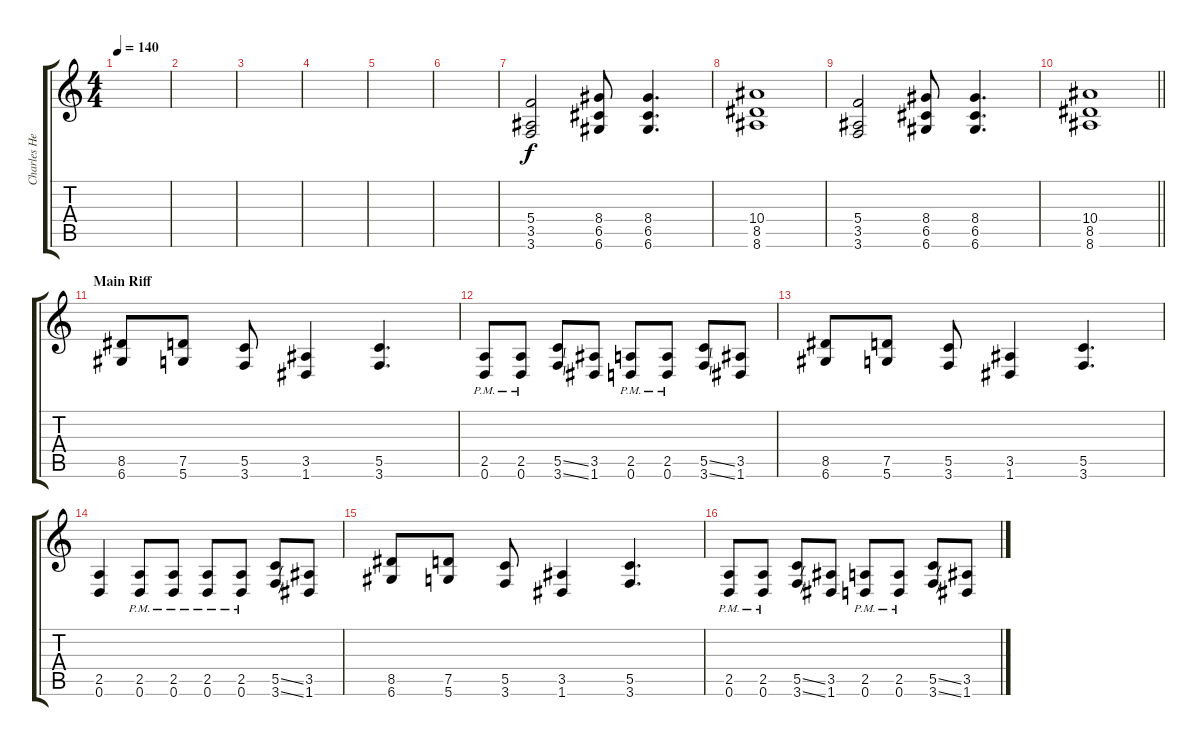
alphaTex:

\track ("Charles Hedger" "Charles He") {instrument distortionguitar}
\staff {score tabs}
\tuning (D4 A3 F3 C3 G2 D2) {hide}
\ts (4 4)
\tempo 140
\clef g2
\ks c
|
|
|
|
|
|
(5.4 3.5 3.6).2 (8.4 6.5 6.6).8 (8.4 6.5 6.6).4{d} |
(10.4 8.5 8.6).1 |
(5.4 3.5 3.6).2 (8.4 6.5 6.6).8 (8.4 6.5 6.6).4{d} |
\barLineRight lightlight
(10.4 8.5 8.6).1 |
\section ("" "Main Riff")
(8.5 6.6).8 (7.5 5.6).8 (5.5 3.6).8 (3.5 1.6).4 (5.5 3.6).4{d} |
(2.5{pm} 0.6{pm}).8 (2.5{pm} 0.6{pm}).8 (5.5{ss} 3.6{ss}).8 (3.5 1.6).8 (2.5{pm} 0.6{pm}).8 (2.5{pm} 0.6{pm}).8 (5.5{ss} 3.6{ss}).8 (3.5 1.6).8 |
(8.5 6.6).8 (7.5 5.6).8 (5.5 3.6).8 (3.5 1.6).4 (5.5 3.6).4{d} |
(2.5 0.6).4 (2.5{pm} 0.6{pm}).8 (2.5{pm} 0.6{pm}).8 (2.5{pm} 0.6{pm}).8 (2.5{pm} 0.6{pm}).8 (5.5{ss} 3.6{ss}).8 (3.5 1.6).8 |
(8.5 6.6).8 (7.5 5.6).8 (5.5 3.6).8 (3.5 1.6).4 (5.5 3.6).4{d} |
(2.5{pm} 0.6{pm}).8 (2.5{pm} 0.6{pm}).8 (5.5{ss} 3.6{ss}).8 (3.5 1.6).8 (2.5{pm} 0.6{pm}).8 (2.5{pm} 0.6{pm}).8 (5.5{ss} 3.6{ss}).8 (3.5 1.6).8
